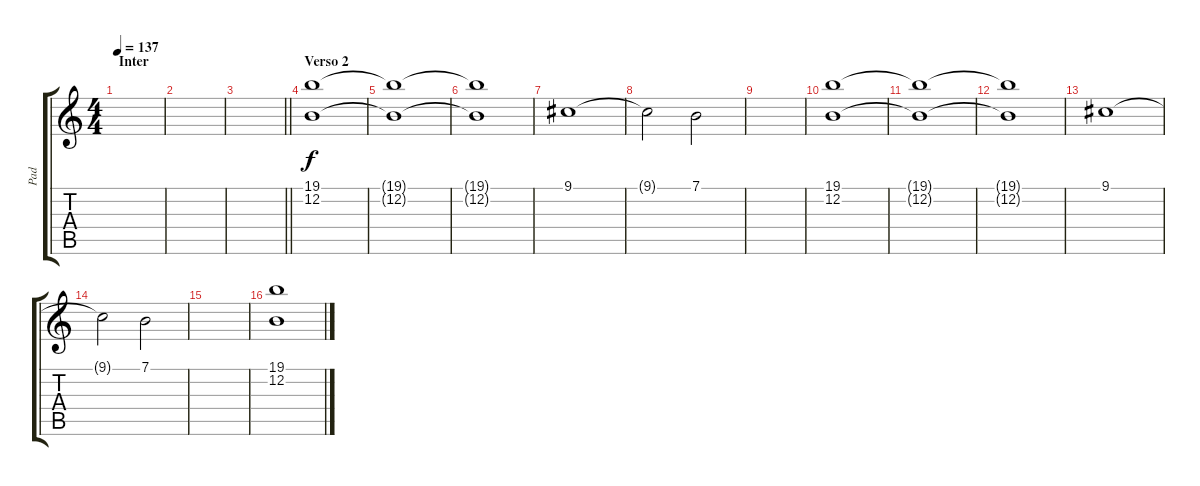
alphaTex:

\track ("Pad" "Pad") {instrument glockenspiel}
\staff {score tabs}
\tuning (E4 B3 G3 D3 A2 E2) {hide}
\ts (4 4)
\section ("" "Inter")
\tempo 137
\clef g2
\ks c
|
|
\barLineRight lightlight
|
\section ("" "Verso 2")
(19.1 12.2).1 |
(19.1{t} 12.2{t}).1 |
(19.1{t} 12.2{t}).1 |
9.1.1 |
9.1{t}.2 7.1.2 |
|
(19.1 12.2).1 |
(19.1{t} 12.2{t}).1 |
(19.1{t} 12.2{t}).1 |
9.1.1 |
9.1{t}.2 7.1.2 |
|
(19.1 12.2).1
